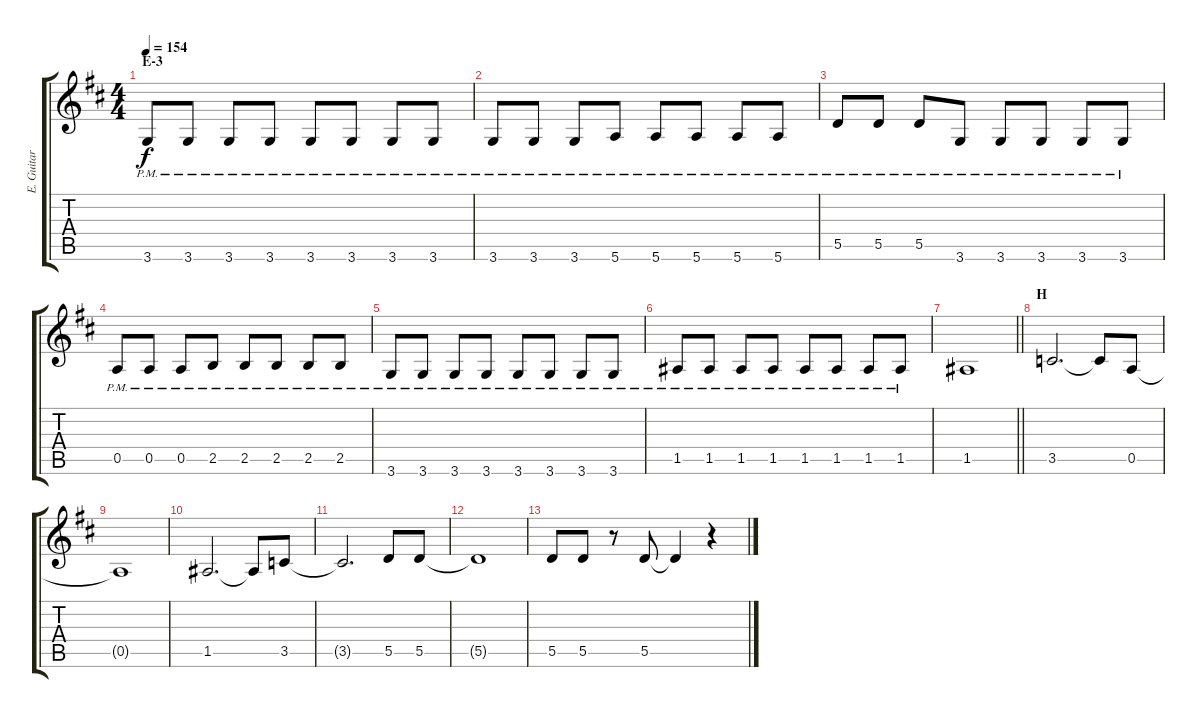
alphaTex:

\track ("E. Guitar II" "E. Guitar ") {instrument overdrivenguitar}
\staff {score tabs}
\tuning (E4 B3 G3 D3 A2 E2) {hide}
\ts (4 4)
\section ("" "E-3")
\tempo 154
\clef g2
\ks d
3.6{pm}.8{dy f} 3.6{pm}.8 3.6{pm}.8 3.6{pm}.8 3.6{pm}.8 3.6{pm}.8 3.6{pm}.8 3.6{pm}.8 |
3.6{pm}.8 3.6{pm}.8 3.6{pm}.8 5.6{pm}.8 5.6{pm}.8 5.6{pm}.8 5.6{pm}.8 5.6{pm}.8 |
5.5{pm}.8 5.5{pm}.8 5.5{pm}.8 3.6{pm}.8 3.6{pm}.8 3.6{pm}.8 3.6{pm}.8 3.6{pm}.8 |
0.5{pm}.8 0.5{pm}.8 0.5{pm}.8 2.5{pm}.8 2.5{pm}.8 2.5{pm}.8 2.5{pm}.8 2.5{pm}.8 |
3.6{pm}.8 3.6{pm}.8 3.6{pm}.8 3.6{pm}.8 3.6{pm}.8 3.6{pm}.8 3.6{pm}.8 3.6{pm}.8 |
1.5{pm}.8 1.5{pm}.8 1.5{pm}.8 1.5{pm}.8 1.5{pm}.8 1.5{pm}.8 1.5{pm}.8 1.5{pm}.8 |
\barLineRight lightlight
1.5.1 |
\section ("" "H")
3.5.2{d} 3.5{t}.8 0.5.8 |
0.5{t}.1 |
1.5.2{d} 1.5{t}.8 3.5.8 |
3.5{t}.2{d} 5.5.8 5.5.8 |
5.5{t}.1 |
5.5.8 5.5.8 r.8 5.5.8 5.5{t}.4 r.4
